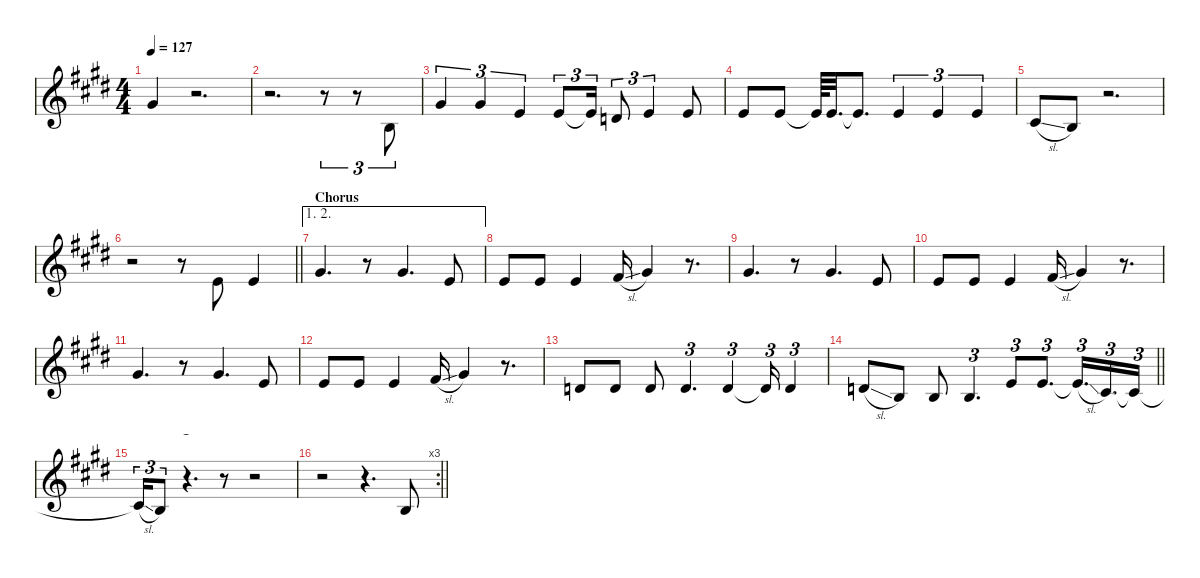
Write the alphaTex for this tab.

\defaultSystemsLayout 4
\hideDynamics
\bracketExtendMode nobrackets
\singleTrackTrackNamePolicy hidden
\multiTrackTrackNamePolicy hidden
\otherSystemsTrackNameOrientation horizontal
\track ("Mick Jagger" "tbn.") {defaultSystemsLayout 4 instrument trombone}
\staff {score}
\tuning (E4 B3 G3 D3 A2 E2)
\ts (4 4)
\tempo 127
\clef g2
\ks e
9.2{t acc #}.4{dy f beam Up} r.2{d beam Up} |
r.2{d beam Down} r.8{tu (3 2) beam Down} r.8{tu (3 2) beam Down} 0.2{acc forcenatural}.8{tu (3 2) dy ff beam Up} |
4.1{acc #}.4{tu (3 2) beam Up} 4.1{acc #}.4{tu (3 2) beam Up} 0.1{acc forcenatural}.4{tu (3 2) beam Up} 0.1{acc forcenatural}.8{tu (3 2) beam Up} 0.1{t acc forcenatural}.16{tu (3 2) beam Up} 3.2{acc forcenatural}.8{tu (3 2) beam Up} 5.2{acc forcenatural}.4{tu (3 2) beam Up} 5.2{acc forcenatural}.8{beam Up} |
5.2{acc forcenatural}.8{beam Up} 5.2{acc forcenatural}.8{beam Up} 5.2{t acc forcenatural}.64{dy f beam Up} 5.2{acc forcenatural}.32{d dy ff beam Up} 5.2{t acc forcenatural}.8{d dy f beam Up} 5.2{acc forcenatural}.4{tu (3 2) dy ff beam Up} 5.2{acc forcenatural}.4{tu (3 2) beam Up} 5.2{acc forcenatural}.4{tu (3 2) beam Up} |
6.3{sl acc #}.8{beam Up} 4.3{acc forcenatural}.8{beam Up} r.2{d beam Up} |
\barLineRight lightlight
r.2{beam Down} r.8{beam Down} 0.1{acc forcenatural}.8{beam Up} 0.1{acc forcenatural}.4{beam Up} |
\ae (1 2)
\section ("" "Chorus")
4.1{acc #}.4{d beam Up} r.8{beam Up} 4.1{acc #}.4{d beam Up} 0.1{acc forcenatural}.8{beam Up} |
0.1{acc forcenatural}.8{beam Up} 0.1{acc forcenatural}.8{beam Up} 0.1{acc forcenatural}.4{beam Up} 2.1{sl acc #}.16{beam Up} 4.1{acc #}.4{beam Up} r.8{d beam Up} |
4.1{acc #}.4{d beam Up} r.8{beam Up} 4.1{acc #}.4{d beam Up} 0.1{acc forcenatural}.8{beam Up} |
0.1{acc forcenatural}.8{beam Up} 0.1{acc forcenatural}.8{beam Up} 0.1{acc forcenatural}.4{beam Up} 2.1{sl acc #}.16{beam Up} 4.1{acc #}.4{beam Up} r.8{d beam Up} |
4.1{acc #}.4{d beam Up} r.8{beam Up} 4.1{acc #}.4{d beam Up} 0.1{acc forcenatural}.8{beam Up} |
0.1{acc forcenatural}.8{beam Up} 0.1{acc forcenatural}.8{beam Up} 0.1{acc forcenatural}.4{beam Up} 2.1{sl acc #}.16{beam Up} 4.1{acc #}.4{beam Up} r.8{d beam Up} |
3.2{acc forcenatural}.8{beam Up} 3.2{acc forcenatural}.8{beam Up} 3.2{acc forcenatural}.8{beam Up} 3.2{acc forcenatural}.4{d tu (3 2) beam Up} 3.2{acc forcenatural}.4{tu (3 2) beam Up} 3.2{t acc forcenatural}.16{tu (3 2) dy f beam Up} 3.2{acc forcenatural}.4{tu (3 2) dy ff beam Up} |
\barLineRight lightlight
3.2{sl acc forcenatural}.8{beam Up} 0.2{acc forcenatural}.8{beam Up} 0.2{acc forcenatural}.8{beam Up} 0.2{acc forcenatural}.4{d tu (3 2) beam Up} 0.1{acc forcenatural}.8{tu (3 2) beam Up} 5.2{acc forcenatural}.8{d tu (3 2) beam Up} 5.2{sl t acc forcenatural}.16{d tu (3 2) dy f beam Up} 2.2{acc #}.16{d tu (3 2) dy ff beam Up} 2.2{t acc #}.16{tu (3 2) dy f beam Up} |
2.2{sl t acc #}.16{tu (3 2) beam Up} 0.2{acc forcenatural}.8{tu (3 2) dy mf beam Up} r.4{d tu (3 2) beam Up} r.8{beam Up} r.2{beam Up} |
\rc 3
\barLineRight lightlight
r.2{beam Down} r.4{d beam Down} 0.2{acc forcenatural}.8{dy ff beam Up}
